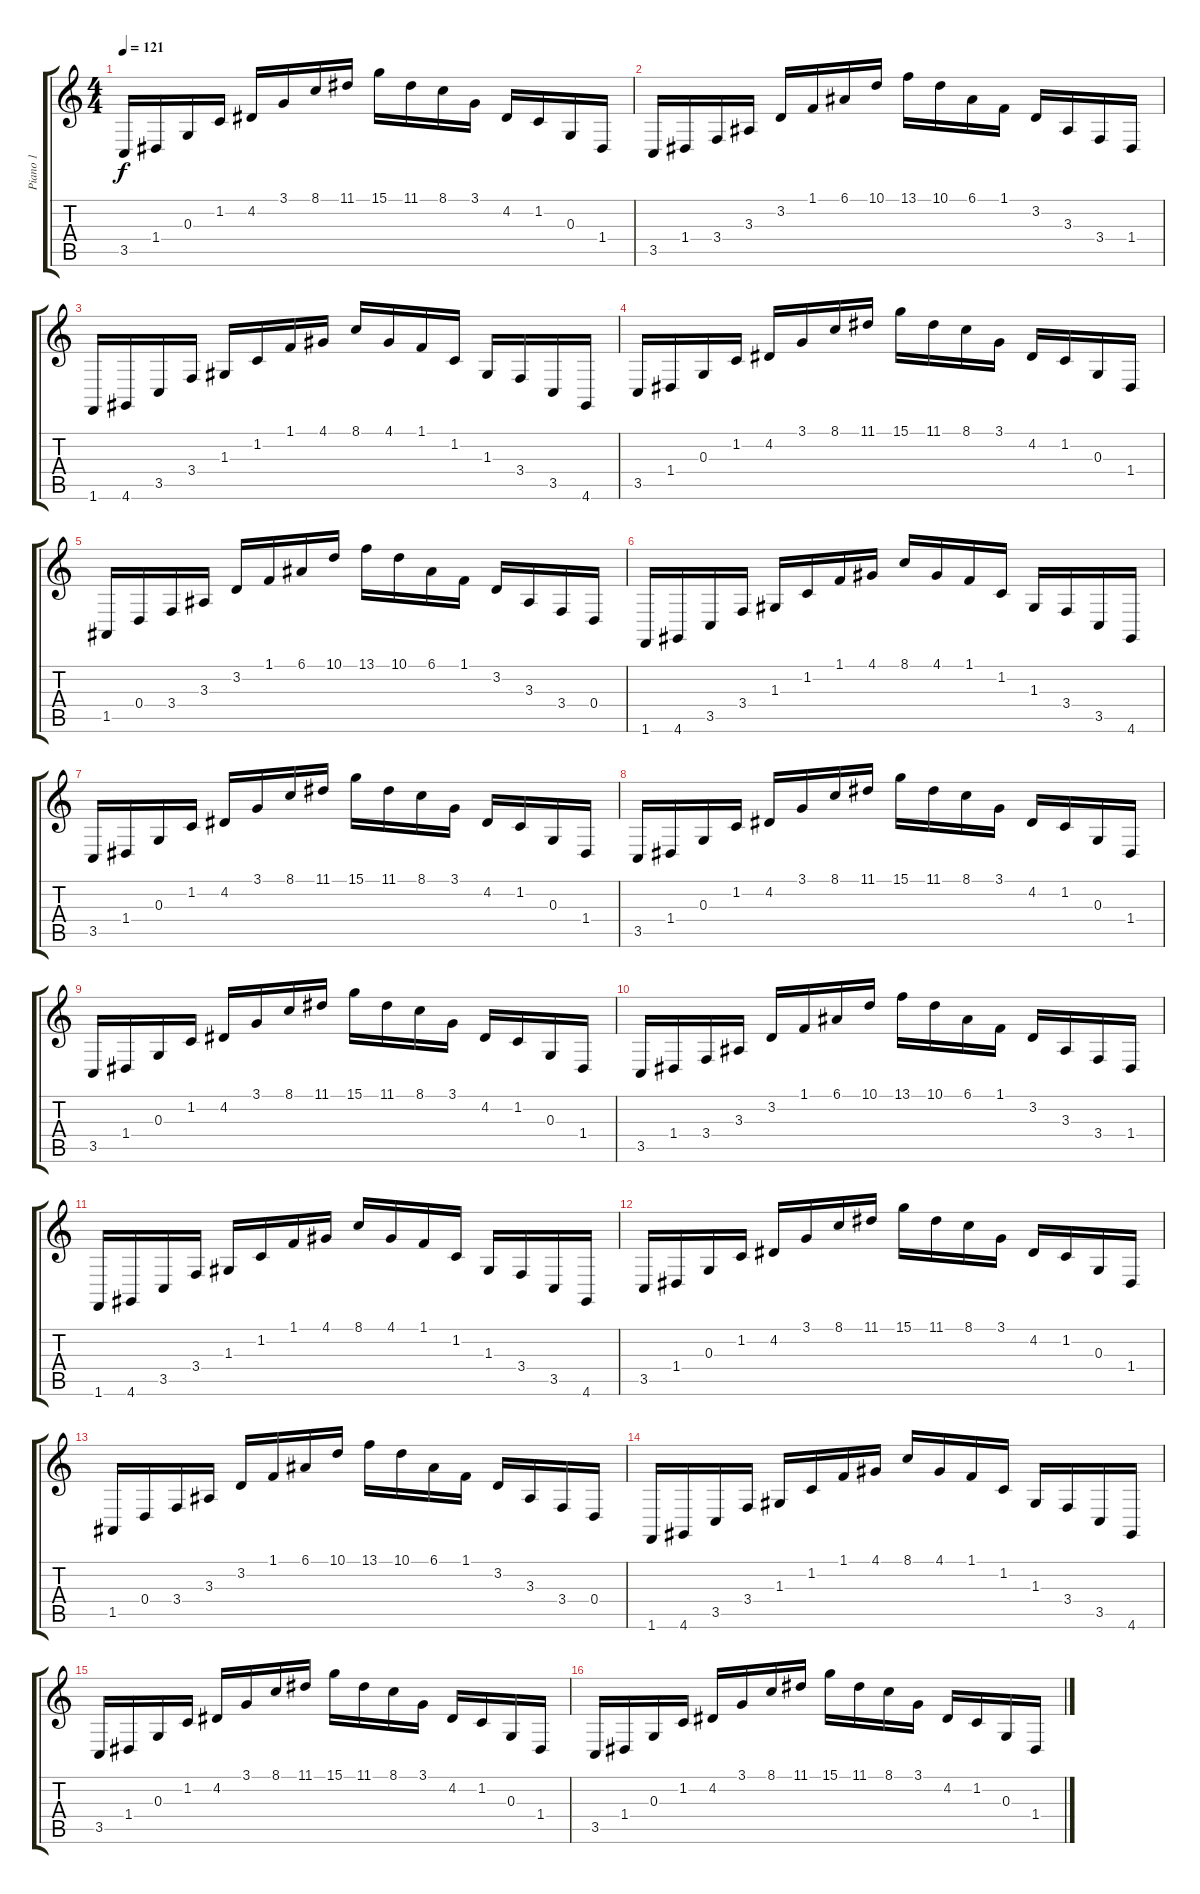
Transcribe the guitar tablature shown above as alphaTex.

\track ("Piano 1" "Piano 1") {instrument fx8scifi}
\staff {score tabs}
\tuning (E4 B3 G3 D3 A2 E2) {hide}
\ts (4 4)
\tempo 121
\clef g2
\ks c
3.5.16{dy f instrument fx8scifi} 1.4.16 0.3.16 1.2.16 4.2.16 3.1.16 8.1.16 11.1.16 15.1.16 11.1.16 8.1.16 3.1.16 4.2.16 1.2.16 0.3.16 1.4.16 |
3.5.16 1.4.16 3.4.16 3.3.16 3.2.16 1.1.16 6.1.16 10.1.16 13.1.16 10.1.16 6.1.16 1.1.16 3.2.16 3.3.16 3.4.16 1.4.16 |
1.6.16 4.6.16 3.5.16 3.4.16 1.3.16 1.2.16 1.1.16 4.1.16 8.1.16 4.1.16 1.1.16 1.2.16 1.3.16 3.4.16 3.5.16 4.6.16 |
3.5.16 1.4.16 0.3.16 1.2.16 4.2.16 3.1.16 8.1.16 11.1.16 15.1.16 11.1.16 8.1.16 3.1.16 4.2.16 1.2.16 0.3.16 1.4.16 |
1.5.16 0.4.16 3.4.16 3.3.16 3.2.16 1.1.16 6.1.16 10.1.16 13.1.16 10.1.16 6.1.16 1.1.16 3.2.16 3.3.16 3.4.16 0.4.16 |
1.6.16 4.6.16 3.5.16 3.4.16 1.3.16 1.2.16 1.1.16 4.1.16 8.1.16 4.1.16 1.1.16 1.2.16 1.3.16 3.4.16 3.5.16 4.6.16 |
3.5.16 1.4.16 0.3.16 1.2.16 4.2.16 3.1.16 8.1.16 11.1.16 15.1.16 11.1.16 8.1.16 3.1.16 4.2.16 1.2.16 0.3.16 1.4.16 |
3.5.16 1.4.16 0.3.16 1.2.16 4.2.16 3.1.16 8.1.16 11.1.16 15.1.16 11.1.16 8.1.16 3.1.16 4.2.16 1.2.16 0.3.16 1.4.16 |
3.5.16 1.4.16 0.3.16 1.2.16 4.2.16 3.1.16 8.1.16 11.1.16 15.1.16 11.1.16 8.1.16 3.1.16 4.2.16 1.2.16 0.3.16 1.4.16 |
3.5.16 1.4.16 3.4.16 3.3.16 3.2.16 1.1.16 6.1.16 10.1.16 13.1.16 10.1.16 6.1.16 1.1.16 3.2.16 3.3.16 3.4.16 1.4.16 |
1.6.16 4.6.16 3.5.16 3.4.16 1.3.16 1.2.16 1.1.16 4.1.16 8.1.16 4.1.16 1.1.16 1.2.16 1.3.16 3.4.16 3.5.16 4.6.16 |
3.5.16 1.4.16 0.3.16 1.2.16 4.2.16 3.1.16 8.1.16 11.1.16 15.1.16 11.1.16 8.1.16 3.1.16 4.2.16 1.2.16 0.3.16 1.4.16 |
1.5.16 0.4.16 3.4.16 3.3.16 3.2.16 1.1.16 6.1.16 10.1.16 13.1.16 10.1.16 6.1.16 1.1.16 3.2.16 3.3.16 3.4.16 0.4.16 |
1.6.16 4.6.16 3.5.16 3.4.16 1.3.16 1.2.16 1.1.16 4.1.16 8.1.16 4.1.16 1.1.16 1.2.16 1.3.16 3.4.16 3.5.16 4.6.16 |
3.5.16 1.4.16 0.3.16 1.2.16 4.2.16 3.1.16 8.1.16 11.1.16 15.1.16 11.1.16 8.1.16 3.1.16 4.2.16 1.2.16 0.3.16 1.4.16 |
3.5.16 1.4.16 0.3.16 1.2.16 4.2.16 3.1.16 8.1.16 11.1.16 15.1.16 11.1.16 8.1.16 3.1.16 4.2.16 1.2.16 0.3.16 1.4.16
